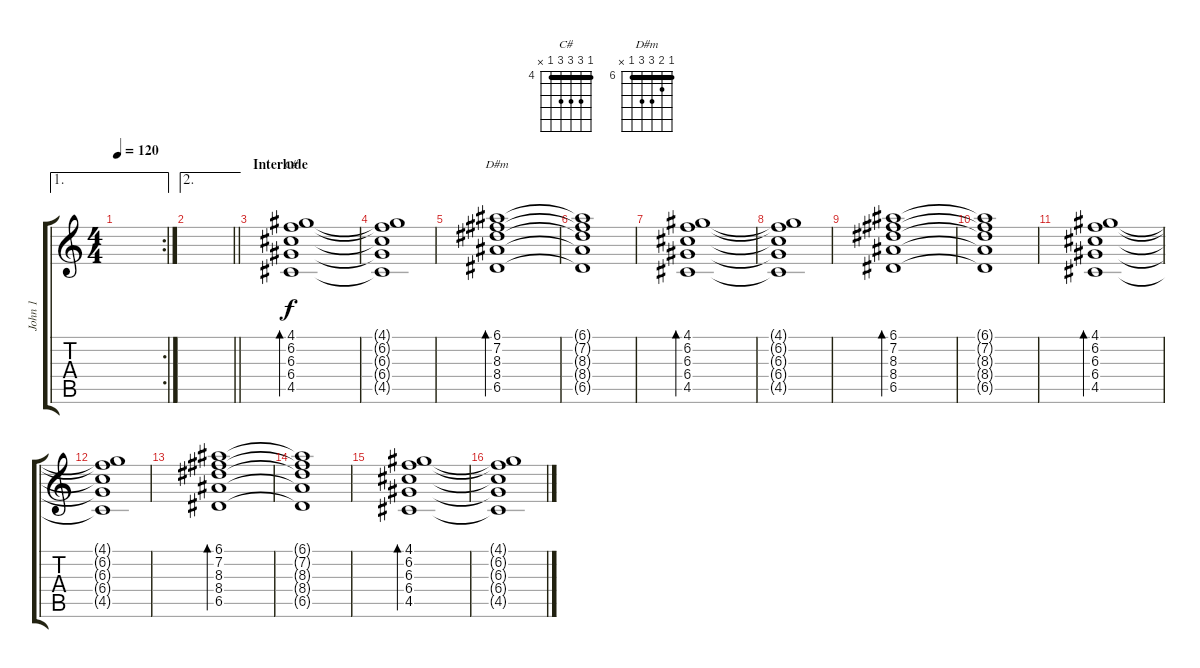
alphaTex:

\track ("John 1" "John 1") {instrument overdrivenguitar}
\staff {score tabs}
\tuning (E4 B3 G3 D3 A2 E2) {hide}
\chord ("C#" 4 6 6 6 4 x) {firstfret 4 barre 4}
\chord ("D#m" 6 7 8 8 6 x) {firstfret 6 barre 6}
\ae 1
\rc 2
\ts (4 4)
\tempo 120
\clef g2
\ks c
|
\ae 2
\barLineRight lightlight
|
\section ("" "Interlude")
(4.1 6.2 6.3 6.4 4.5).1{bd 240 ch "C#"} |
(4.1{t} 6.2{t} 6.3{t} 6.4{t} 4.5{t}).1 |
(6.1 7.2 8.3 8.4 6.5).1{bd 240 ch "D#m"} |
(6.1{t} 7.2{t} 8.3{t} 8.4{t} 6.5{t}).1 |
(4.1 6.2 6.3 6.4 4.5).1{bd 240} |
(4.1{t} 6.2{t} 6.3{t} 6.4{t} 4.5{t}).1 |
(6.1 7.2 8.3 8.4 6.5).1{bd 240} |
(6.1{t} 7.2{t} 8.3{t} 8.4{t} 6.5{t}).1 |
(4.1 6.2 6.3 6.4 4.5).1{bd 240} |
(4.1{t} 6.2{t} 6.3{t} 6.4{t} 4.5{t}).1 |
(6.1 7.2 8.3 8.4 6.5).1{bd 240} |
(6.1{t} 7.2{t} 8.3{t} 8.4{t} 6.5{t}).1 |
(4.1 6.2 6.3 6.4 4.5).1{bd 240} |
(4.1{t} 6.2{t} 6.3{t} 6.4{t} 4.5{t}).1
